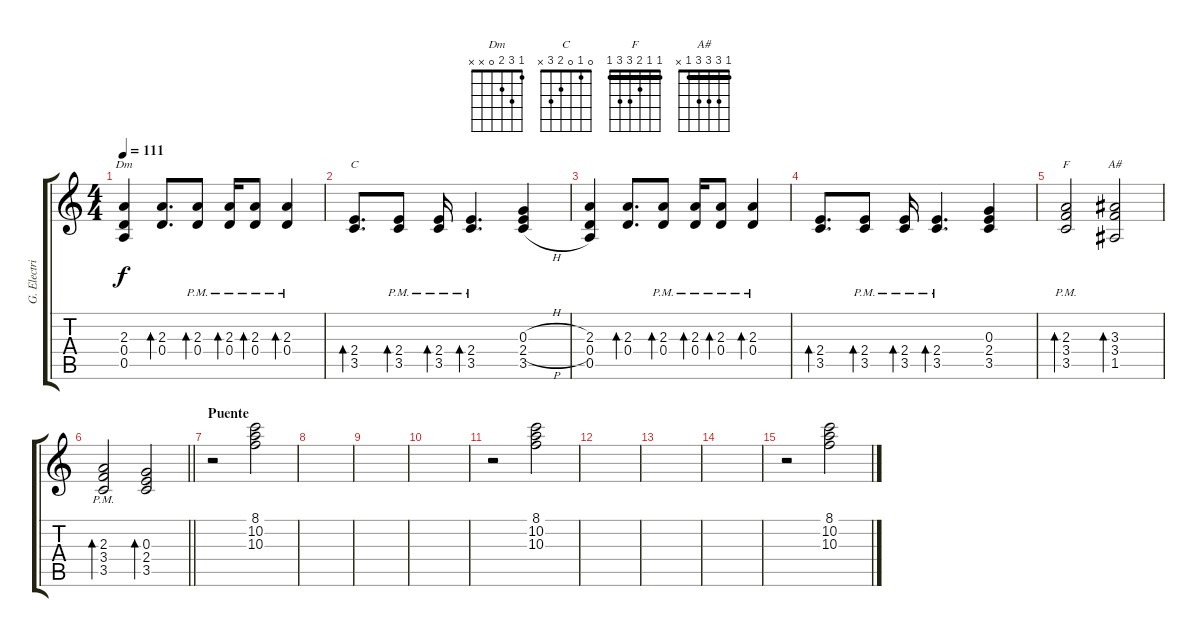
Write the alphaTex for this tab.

\track ("G. Electrica" "G. Electri") {instrument overdrivenguitar}
\staff {score tabs}
\tuning (E4 B3 G3 D3 A2 E2) {hide}
\chord ("Dm" 1 3 2 0 x x)
\chord ("C" 0 1 0 2 3 x)
\chord ("F" 1 1 2 3 3 1) {barre 1}
\chord ("A#" 1 3 3 3 1 x) {barre 1}
\ts (4 4)
\tempo 111
\clef g2
\ks c
(2.3 0.4 0.5).4{ch "Dm" dy f} (2.3 0.4).8{d bd 60} (2.3 0.4{pm}).8{bd 60} (2.3 0.4{pm}).16{bd 60} (2.3 0.4{pm}).8{bd 60} (2.3 0.4{pm}).4{bd 60} |
(2.4 3.5).8{d bd 60 ch "C"} (2.4{pm} 3.5).8{bd 60} (2.4{pm} 3.5).16{bd 60} (2.4{pm} 3.5).4{d bd 60} (0.3{h} 2.4{h} 3.5{h}).4 |
(2.3 0.4 0.5).4 (2.3 0.4).8{d bd 60} (2.3 0.4{pm}).8{bd 60} (2.3 0.4{pm}).16{bd 60} (2.3 0.4{pm}).8{bd 60} (2.3 0.4{pm}).4{bd 60} |
(2.4 3.5).8{d bd 60} (2.4{pm} 3.5).8{bd 60} (2.4{pm} 3.5).16{bd 60} (2.4{pm} 3.5).4{d bd 60} (0.3 2.4 3.5).4 |
(2.3{pm} 3.4{pm} 3.5{pm}).2{bd 60 ch "F"} (3.3 3.4 1.5).2{bd 60 ch "A#"} |
\barLineRight lightlight
(2.3{pm} 3.4{pm} 3.5{pm}).2{bd 60} (0.3 2.4 3.5).2{bd 60} |
\section ("" "Puente")
r.2 (8.1 10.2 10.3).2 |
|
|
|
r.2 (8.1 10.2 10.3).2 |
|
|
|
r.2 (8.1 10.2 10.3).2
